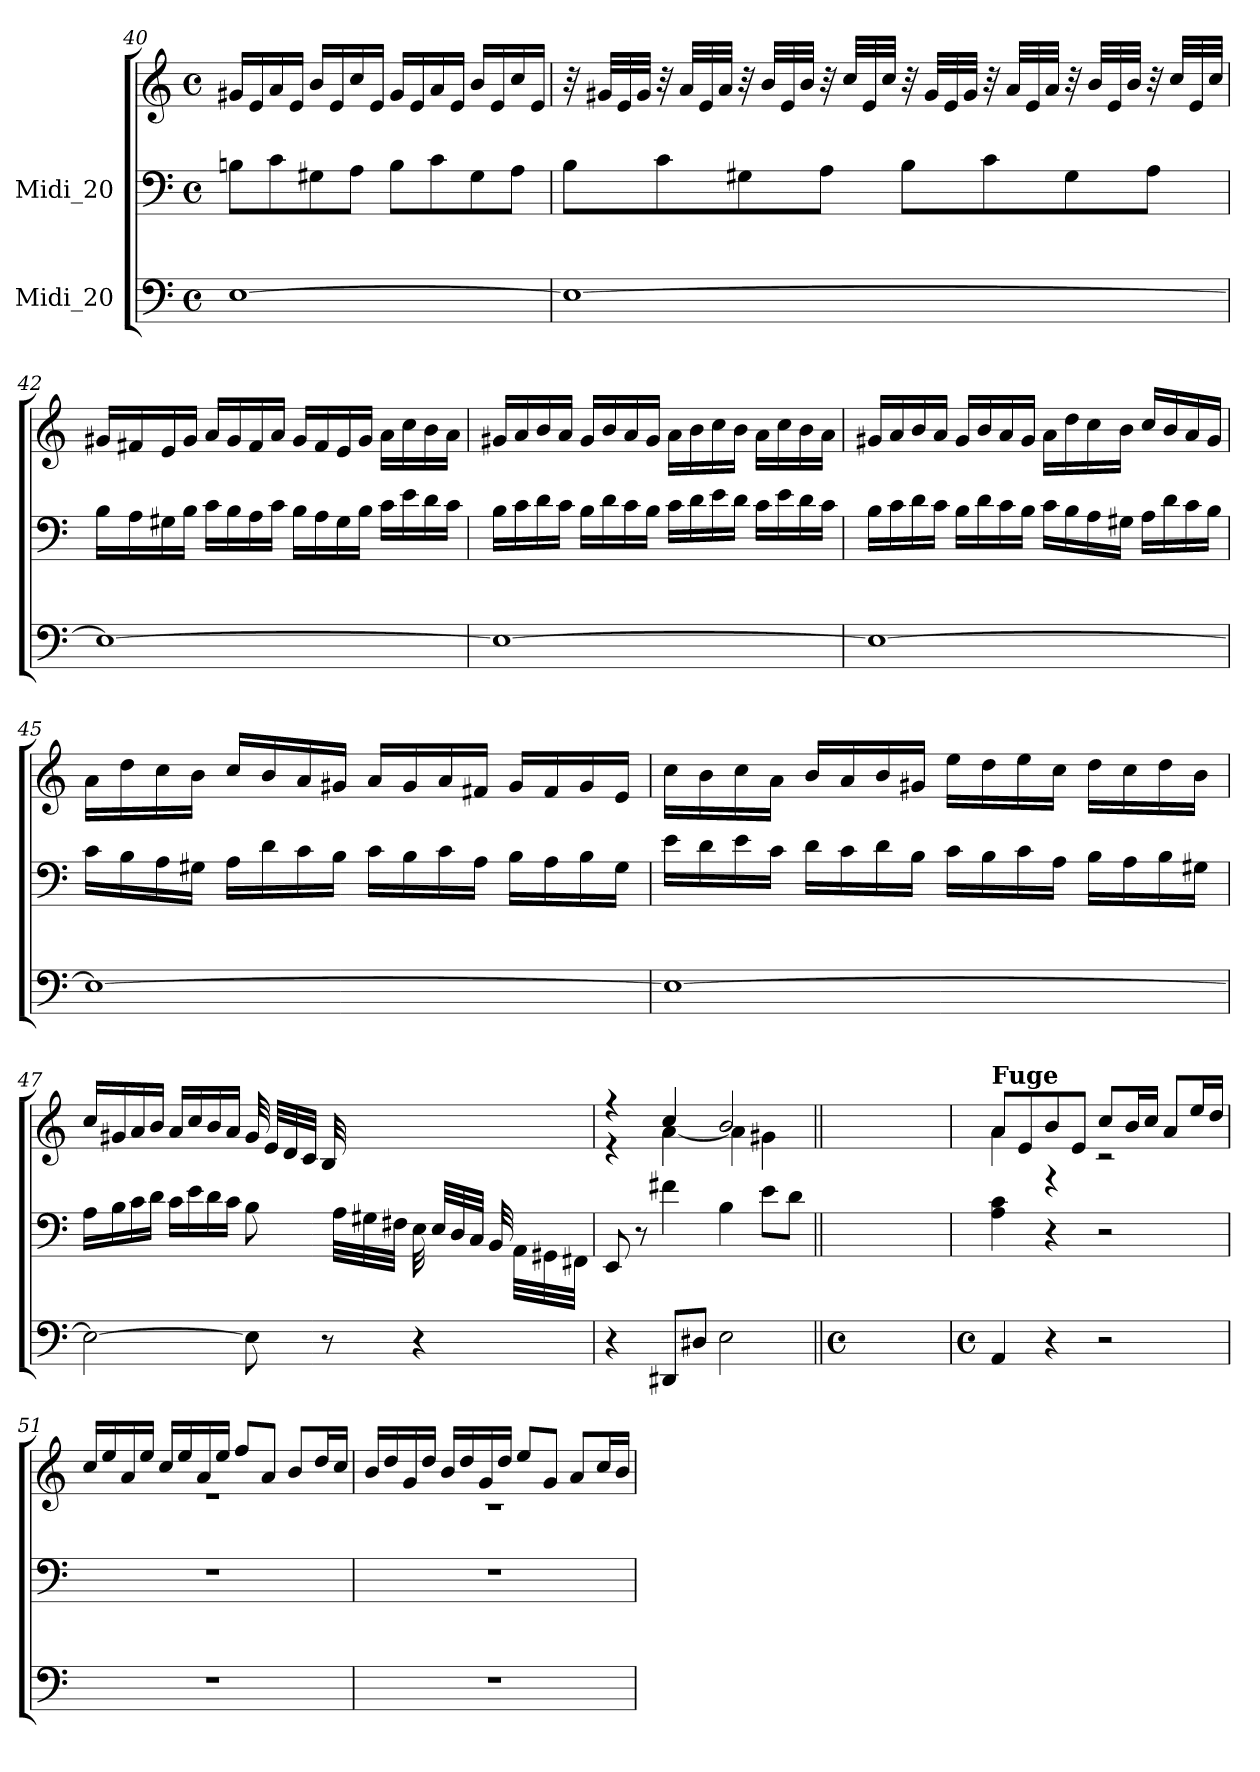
**kern	**kern	**kern
*part2	*part1	*part1
*staff3	*staff2	*staff1
*I"Midi_20	*I"Midi_20	*
!!LO:PB:g=z
*clefF4	*clefF4	*clefG2
*k[]	*k[]	*k[]
*M4/4	*M4/4	*M4/4
*met(c)	*met(c)	*met(c)
=40	=40	=40
[1E	8Bni\L	16g#X/LL
.	.	16e/
.	8c\	16a/
.	.	16e/JJ
.	8G#X\	16b/LL
.	.	16e/
.	8A\J	16cc/
.	.	16e/JJ
.	8B\L	16g#/LL
.	.	16e/
.	8c\	16a/
.	.	16e/JJ
.	8G#\	16b/LL
.	.	16e/
.	8A\J	16cc/
.	.	16e/JJ
!!LO:LB:g=z
=41	=41	=41
1E_	8B\L	32r
.	.	32g#X/LLL
.	.	32e/
.	.	32g#/JJJ
.	8c\	32r
.	.	32a/LLL
.	.	32e/
.	.	32a/JJJ
.	8G#X\	32r
.	.	32b/LLL
.	.	32e/
.	.	32b/JJJ
.	8A\J	32r
.	.	32cc/LLL
.	.	32e/
.	.	32cc/JJJ
.	8B\L	32r
.	.	32g#/LLL
.	.	32e/
.	.	32g#/JJJ
.	8c\	32r
.	.	32a/LLL
.	.	32e/
.	.	32a/JJJ
.	8G#\	32r
.	.	32b/LLL
.	.	32e/
.	.	32b/JJJ
.	8A\J	32r
.	.	32cc/LLL
.	.	32e/
.	.	32cc/JJJ
=42	=42	=42
1E_	16B\LL	16g#X/LL
.	16A\	16f#X/
.	16G#X\	16e/
.	16B\JJ	16g#/JJ
.	16c\LL	16a/LL
.	16B\	16g#/
.	16A\	16f#/
.	16c\JJ	16a/JJ
.	16B\LL	16g#/LL
.	16A\	16f#/
.	16G#\	16e/
.	16B\JJ	16g#/JJ
.	16c\LL	16a\LL
.	16e\	16cc\
.	16d\	16b\
.	16c\JJ	16a\JJ
=43	=43	=43
1E_	16B\LL	16g#X/LL
.	16c\	16a/
.	16d\	16b/
.	16c\JJ	16a/JJ
.	16B\LL	16g#/LL
.	16d\	16b/
.	16c\	16a/
.	16B\JJ	16g#/JJ
.	16c\LL	16a\LL
.	16d\	16b\
.	16e\	16cc\
.	16d\JJ	16b\JJ
.	16c\LL	16a\LL
.	16e\	16cc\
.	16d\	16b\
.	16c\JJ	16a\JJ
!!LO:LB:g=z
=44	=44	=44
1E_	16B\LL	16g#X/LL
.	16c\	16a/
.	16d\	16b/
.	16c\JJ	16a/JJ
.	16B\LL	16g#/LL
.	16d\	16b/
.	16c\	16a/
.	16B\JJ	16g#/JJ
.	16c\LL	16a\LL
.	16B\	16dd\
.	16A\	16cc\
.	16G#X\JJ	16b\JJ
.	16A\LL	16cc/LL
.	16d\	16b/
.	16c\	16a/
.	16B\JJ	16g#/JJ
!!LO:PB:g=z
=45	=45	=45
*	*	*^
1E_	16c\LL	16a\LL	2ryy
.	16B\	16dd\	.
.	16A\	16cc\	.
.	16G#X\JJ	16b\JJ	.
.	16A\LL	16cc/LL	.
.	16d\	16b/	.
.	16c\	16a/	.
.	16B\JJ	16g#X/JJ	.
.	16c\LL	16a/LL	2ryy
.	16B\	16g#/	.
.	16c\	16a/	.
.	16A\JJ	16f#X/JJ	.
.	16B\LL	16g#/LL	.
.	16A\	16f#/	.
.	16B\	16g#/	.
.	16G#\JJ	16e/JJ	.
=46	=46	=46	=46
1E_	16e\LL	16cc\LL	2ryy
.	16d\	16b\	.
.	16e\	16cc\	.
.	16c\JJ	16a\JJ	.
.	16d\LL	16b/LL	.
.	16c\	16a/	.
.	16d\	16b/	.
.	16B\JJ	16g#X/JJ	.
.	16c\LL	16ee\LL	2ryy
.	16B\	16dd\	.
.	16c\	16ee\	.
.	16A\JJ	16cc\JJ	.
.	16B\LL	16dd\LL	.
.	16A\	16cc\	.
.	16B\	16dd\	.
.	16G#X\JJ	16b\JJ	.
=47	=47	=47	=47
2E\_	16A\LL	16cc/LL	2ryy
.	16B\	16g#X/	.
.	16c\	16a/	.
.	16d\JJ	16b/JJ	.
.	16c\LL	16a/LL	.
.	16e\	16cc/	.
.	16d\	16b/	.
.	16c\JJ	16a/JJ	.
8E\]	8B\	32g#/	4ryy
.	.	32e/LLL	.
.	.	32d/	.
.	.	32c/JJJ	.
8r	32ryy	32B/	.
.	32A\LLL	4ryy	.
.	32G#X\	.	.
.	32F#X\JJJ	.	.
4r	32E\	.	32ryy
.	32E/LLL	.	8ryy
.	32D/	.	.
.	32C/JJJ	.	.
.	32BB/	.	.
.	32AA\LLL	32ryy	16ryy
.	32GG#X\	16ryy	.
.	32FF#X\JJJ	.	32ryy
!!LO:LB:g=z	!!
=48	=48	=48	=48
4r	8EE/	4r	4r
.	8r	.	.
8DD#X/L	4f#X\	4cc/	[4a\
8D#X/J	.	.	.
2E\	4B\	2b/	4a\]
.	8e\L	.	4g#X\
.	8d\J	.	.
*	*	*v	*v
=49||	=49||	=49||
*M4/4	*	*
*met(c)	*	*
1ryy	1ryy	1ryy
!!LO:LB:g=z
=50	=50	=50
*M4/4	*	*
*met(c)	*	*
*	*	*^
!	!	!LO:TX:a:B:t=Fuge	!
4AA/	4A\ 4c\	8a/L	4a\
.	.	8e/	.
4r	4r	8b/	4r
.	.	8e/J	.
2r	2r	8cc/L	2r
.	.	16b/L	.
.	.	16cc/JJ	.
.	.	8a/L	.
.	.	16ee/L	.
.	.	16dd/JJ	.
=51	=51	=51	=51
1r	1r	16cc/LL	1r
.	.	16ee/	.
.	.	16a/	.
.	.	16ee/JJ	.
.	.	16cc/LL	.
.	.	16ee/	.
.	.	16a/	.
.	.	16ee/JJ	.
.	.	8ff/L	.
.	.	8a/J	.
.	.	8b/L	.
.	.	16dd/L	.
.	.	16cc/JJ	.
=52	=52	=52	=52
1r	1r	16b/LL	1r
.	.	16dd/	.
.	.	16g/	.
.	.	16dd/JJ	.
.	.	16b/LL	.
.	.	16dd/	.
.	.	16g/	.
.	.	16dd/JJ	.
.	.	8ee/L	.
.	.	8g/J	.
.	.	8a/L	.
.	.	16cc/L	.
.	.	16b/JJ	.
*	*	*v	*v
=	=	=
*-	*-	*-
